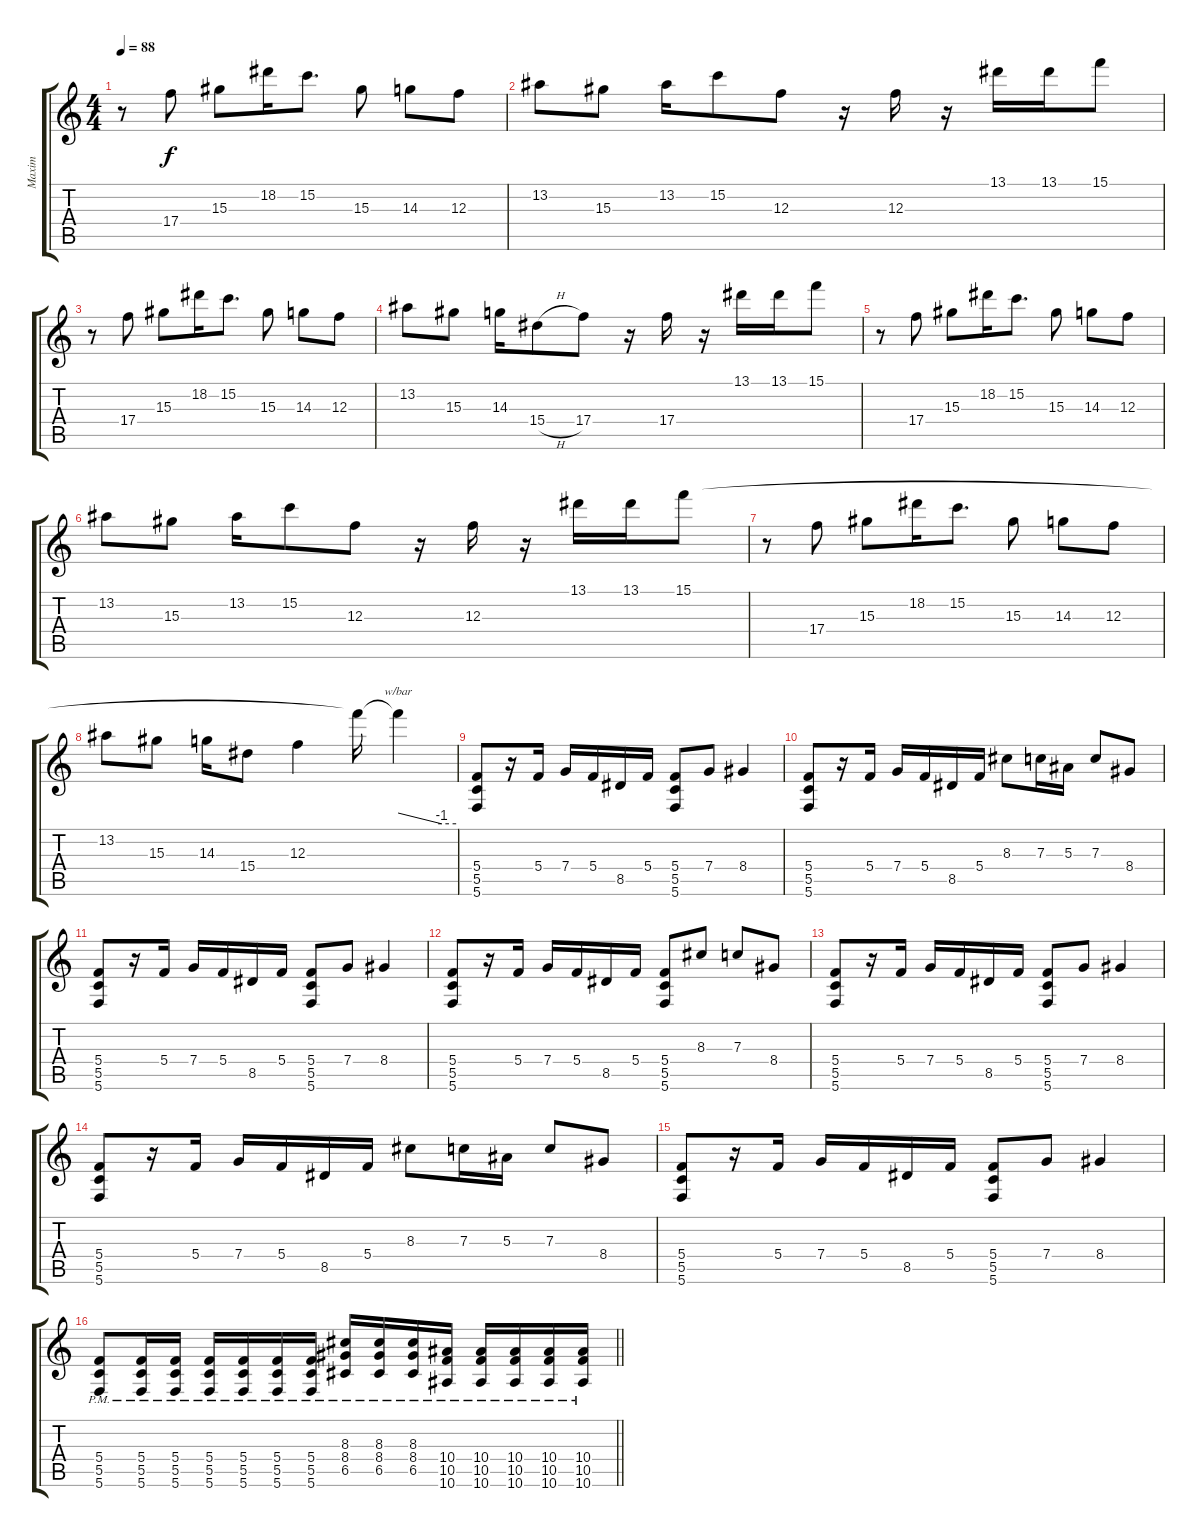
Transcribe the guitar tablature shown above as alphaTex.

\track ("Maxim" "Maxim") {solo instrument electricguitarmuted}
\staff {score tabs}
\tuning (D4 A3 F3 C3 G2 C2) {hide}
\ts (4 4)
\tempo 88
\clef g2
\ks c
r.8{dy f volume 16 instrument distortionguitar} 17.4.8 15.3.8 18.2.16 15.2.8{d} 15.3.8 14.3.8 12.3.8 |
13.2.8 15.3.8 13.2.16 15.2.8 12.3.8 r.16 12.3.16 r.16 13.1.16 13.1.16 15.1.8 |
r.8 17.4.8 15.3.8 18.2.16 15.2.8{d} 15.3.8 14.3.8 12.3.8 |
13.2.8 15.3.8 14.3.16 15.4{h}.8 17.4.8 r.16 17.4.16 r.16 13.1.16 13.1.16 15.1.8 |
r.8{volume 16 instrument distortionguitar} 17.4.8 15.3.8 18.2.16 15.2.8{d} 15.3.8 14.3.8 12.3.8 |
13.2.8 15.3.8 13.2.16 15.2.8 12.3.8 r.16 12.3.16 r.16 13.1.16 13.1.16 15.1.8 |
r.8 17.4.8 15.3.8 18.2.16 15.2.8{d} 15.3.8 14.3.8 12.3.8 |
13.2.8 15.3.8 14.3.16 15.4.8 12.3.4 15.1{t}.16 15.1{t}.4{tbe (custom default 0 0 45 -4 60 -4)} |
(5.4 5.5 5.6).8 r.16 5.4.16 7.4.16 5.4.16 8.5.16 5.4.16 (5.4 5.5 5.6).8 7.4.8 8.4.4 |
(5.4 5.5 5.6).8 r.16 5.4.16 7.4.16 5.4.16 8.5.16 5.4.16 8.3.8 7.3.16 5.3.16 7.3.8 8.4.8 |
(5.4 5.5 5.6).8 r.16 5.4.16 7.4.16 5.4.16 8.5.16 5.4.16 (5.4 5.5 5.6).8 7.4.8 8.4.4 |
(5.4 5.5 5.6).8 r.16 5.4.16 7.4.16 5.4.16 8.5.16 5.4.16 (5.4 5.5 5.6).8 8.3.8 7.3.8 8.4.8 |
(5.4 5.5 5.6).8 r.16 5.4.16 7.4.16 5.4.16 8.5.16 5.4.16 (5.4 5.5 5.6).8 7.4.8 8.4.4 |
(5.4 5.5 5.6).8 r.16 5.4.16 7.4.16 5.4.16 8.5.16 5.4.16 8.3.8 7.3.16 5.3.16 7.3.8 8.4.8 |
(5.4 5.5 5.6).8 r.16 5.4.16 7.4.16 5.4.16 8.5.16 5.4.16 (5.4 5.5 5.6).8 7.4.8 8.4.4 |
\barLineRight lightlight
(5.4{pm} 5.5{pm} 5.6{pm}).8 (5.4{pm} 5.5{pm} 5.6{pm}).16 (5.4{pm} 5.5{pm} 5.6{pm}).16 (5.4{pm} 5.5{pm} 5.6{pm}).16 (5.4{pm} 5.5{pm} 5.6{pm}).16 (5.4{pm} 5.5{pm} 5.6{pm}).16 (5.4{pm} 5.5{pm} 5.6{pm}).16 (8.3{pm} 8.4{pm} 6.5{pm}).16 (8.3{pm} 8.4{pm} 6.5{pm}).16 (8.3{pm} 8.4{pm} 6.5{pm}).16 (10.4{pm} 10.5{pm} 10.6{pm}).16 (10.4{pm} 10.5{pm} 10.6{pm}).16 (10.4{pm} 10.5{pm} 10.6{pm}).16 (10.4{pm} 10.5{pm} 10.6{pm}).16 (10.4{pm} 10.5{pm} 10.6{pm}).16
